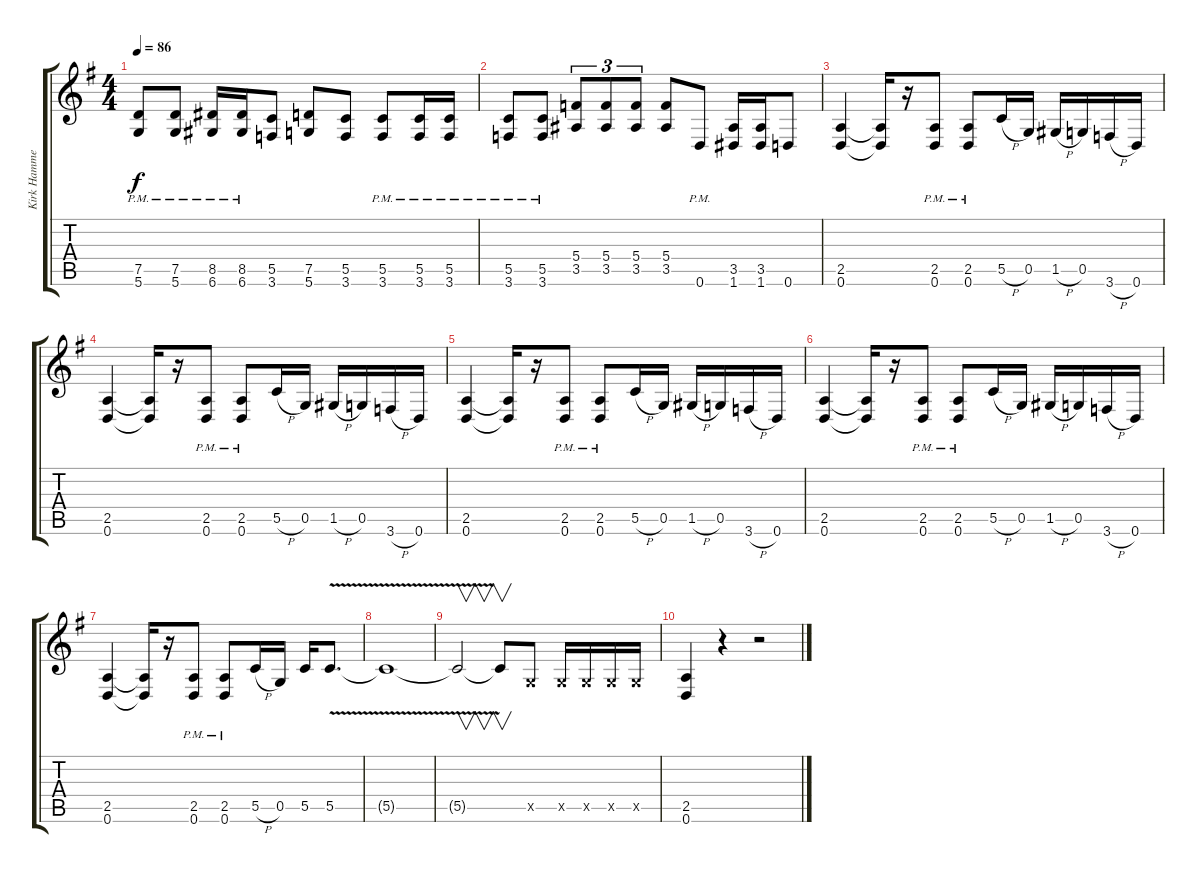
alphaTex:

\track ("Kirk Hammett" "Kirk Hamme") {instrument distortionguitar}
\staff {score tabs}
\tuning (D4 A3 F3 C3 G2 D2) {hide}
\ts (4 4)
\tempo 86
\clef g2
\ks g
(7.5{pm} 5.6{pm}).8{dy f} (7.5{pm} 5.6{pm}).8 (8.5{pm} 6.6{pm}).16 (8.5{pm} 6.6{pm}).16 (5.5 3.6).8 (7.5 5.6).8 (5.5 3.6).8 (5.5{pm} 3.6{pm}).8 (5.5{pm} 3.6{pm}).16 (5.5{pm} 3.6{pm}).16 |
(5.5{pm} 3.6{pm}).8 (5.5{pm} 3.6{pm}).8 (5.4 3.5).8{tu (3 2)} (5.4 3.5).8{tu (3 2)} (5.4 3.5).8{tu (3 2)} (5.4 3.5).8 0.6{pm}.8 (3.5 1.6).16 (3.5 1.6).16 0.6.8 |
(2.5 0.6).4 (2.5{t} 0.6{t}).16 r.16 (2.5{pm} 0.6{pm}).8 (2.5{pm} 0.6{pm}).8 5.5{h}.16 0.5.16 1.5{h}.16 0.5.16 3.6{h}.16 0.6.16 |
(2.5 0.6).4 (2.5{t} 0.6{t}).16 r.16 (2.5{pm} 0.6{pm}).8 (2.5{pm} 0.6{pm}).8 5.5{h}.16 0.5.16 1.5{h}.16 0.5.16 3.6{h}.16 0.6.16 |
(2.5 0.6).4 (2.5{t} 0.6{t}).16 r.16 (2.5{pm} 0.6{pm}).8 (2.5{pm} 0.6{pm}).8 5.5{h}.16 0.5.16 1.5{h}.16 0.5.16 3.6{h}.16 0.6.16 |
(2.5 0.6).4 (2.5{t} 0.6{t}).16 r.16 (2.5{pm} 0.6{pm}).8 (2.5{pm} 0.6{pm}).8 5.5{h}.16 0.5.16 1.5{h}.16 0.5.16 3.6{h}.16 0.6.16 |
(2.5 0.6).4 (2.5{t} 0.6{t}).16 r.16 (2.5{pm} 0.6{pm}).8 (2.5{pm} 0.6{pm}).8 5.5{h}.16 0.5.16 5.5.16 5.5{v}.8{d} |
5.5{v t}.1 |
5.5{t}.2{v} 5.5{t}.8{v} 0.5{x}.8 0.5{x}.16 0.5{x}.16 0.5{x}.16 0.5{x}.16 |
(2.5 0.6).4 r.4 r.2
